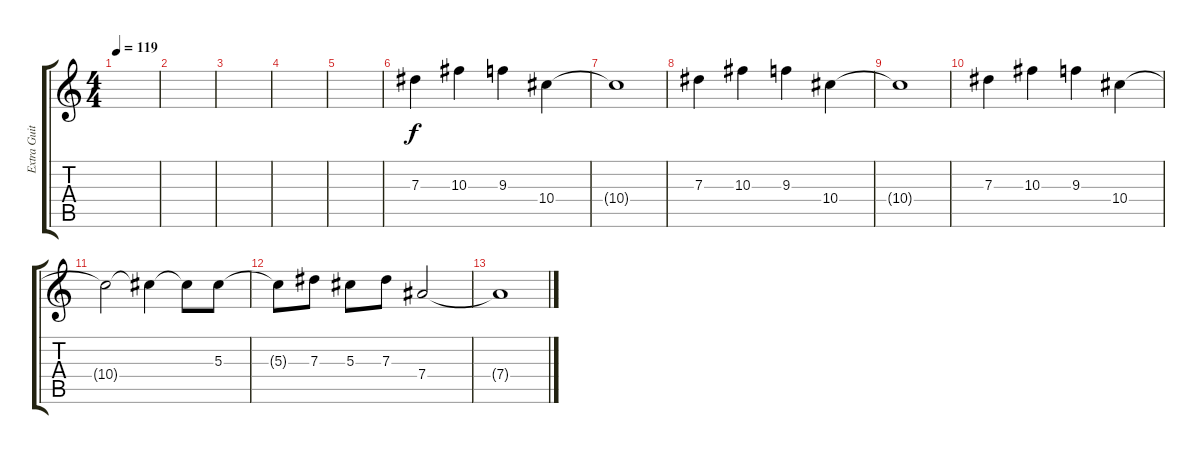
\track ("Extra Guitar" "Extra Guit") {instrument distortionguitar}
\staff {score tabs}
\tuning (F4 C4 Ab3 Eb3 Bb2 Eb2) {hide}
\ts (4 4)
\tempo 119
\clef g2
\ks c
|
|
|
|
|
7.3.4 10.3.4 9.3.4 10.4.4 |
10.4{t}.1 |
7.3.4 10.3.4 9.3.4 10.4.4 |
10.4{t}.1 |
7.3.4 10.3.4 9.3.4 10.4.4 |
10.4{t}.2 10.4{t}.4 10.4{t}.8 5.3.8 |
5.3{t}.8 7.3.8 5.3.8 7.3.8 7.4.2 |
7.4{t}.1
